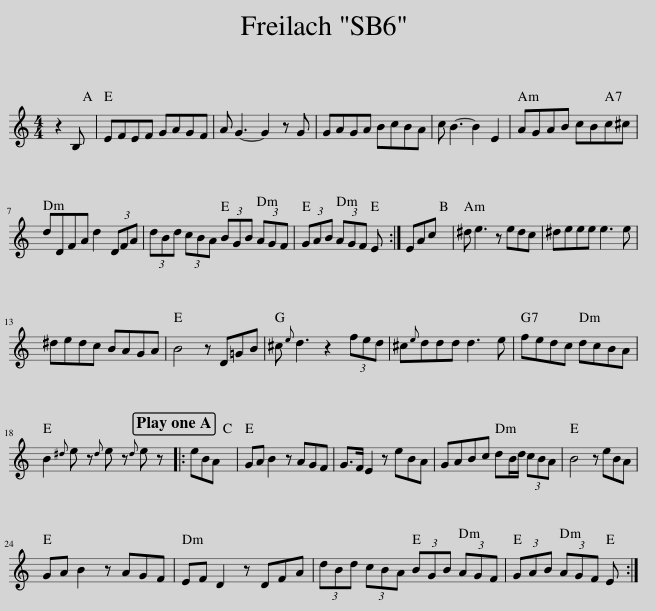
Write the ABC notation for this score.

X:1
L:1/8
M:4/4
I:linebreak $
K:C
V:1 treble
V:1
 z2 B, | EFEF GAGF | A G3- G2 z G | GAGA BcBA | c B3- B2 E2 | %5
 AGAB cBc^c |$ dDFA d2 (3DFA | (3dBd (3cBA (3BGB (3AGF | (3GAB (3AGF E :| EAc | %10
 ^d e3 z edc | ^deee e3 e |$ ^dedc BAGA | B4 z D=GB | ^c{e} d3 z2 (3fed | %15
 ^c{e}ddd d3 e | fedc dcBA |$ B2{^d} e z{d} e z{d} e z |: eBA | GA B2 z AGF | %20
 G>F E2 z eBA | GABc dB/d/ (3cBA | B4 z eBA |$ GA B2 z AGF | EF D2 z DFA | %25
 (3dBd (3cBA (3BGB (3AGF | (3GAB (3AGF E :| %27
